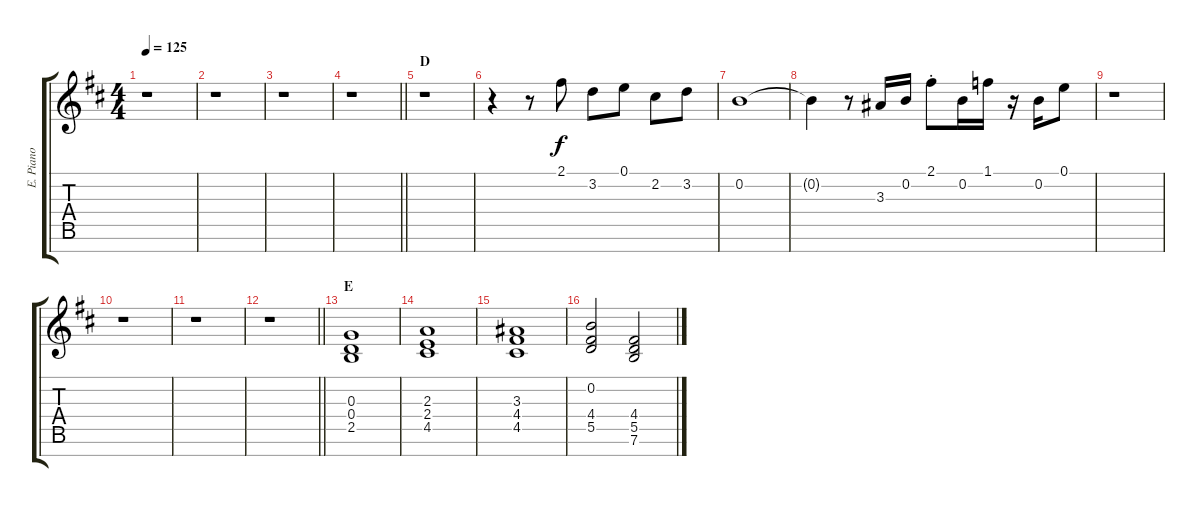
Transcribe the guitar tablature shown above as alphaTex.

\track ("E. Piano" "E. Piano") {instrument electricpiano1}
\staff {score tabs}
\tuning (E5 B4 G4 D4 A3 E3 B2) {hide}
\ts (4 4)
\tempo 125
\clef g2
\ks d
r.1{dy f} |
r.1 |
r.1 |
\barLineRight lightlight
r.1 |
\section ("" "D")
r.1 |
r.4 r.8 2.1.8 3.2.8 0.1.8 2.2.8 3.2.8 |
0.2.1 |
0.2{t}.4 r.8 3.3.16 0.2.16 2.1{st}.8 0.2.16 1.1.16 r.16 0.2.16 0.1.8 |
r.1 |
r.1 |
r.1 |
\barLineRight lightlight
r.1 |
\section ("" "E")
(0.3 0.4 2.5).1 |
(2.3 2.4 4.5).1 |
(3.3 4.4 4.5).1 |
(0.2 4.4 5.5).2 (4.4 5.5 7.6).2
